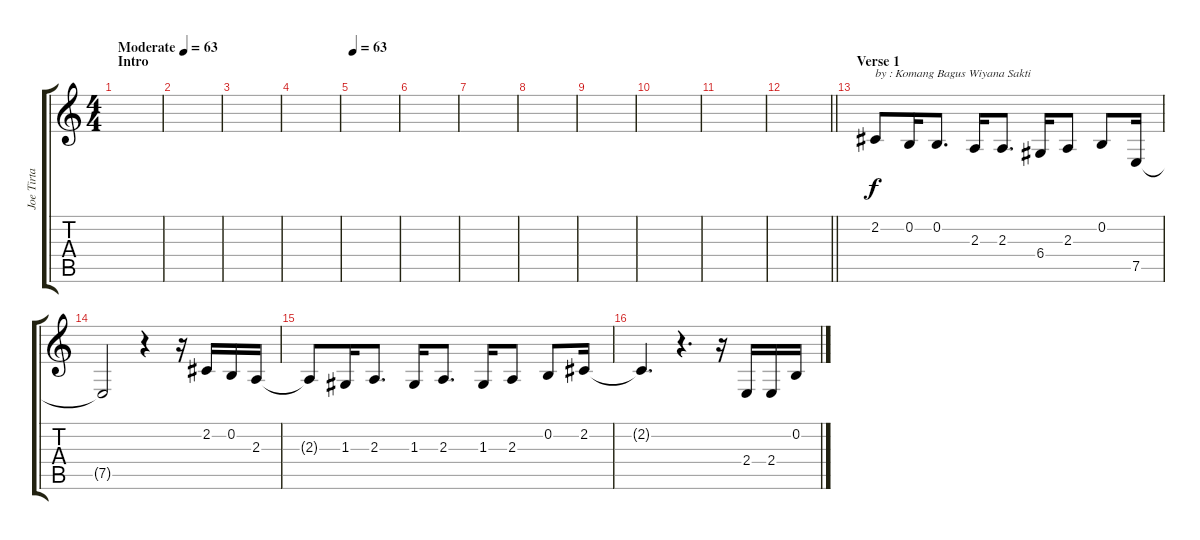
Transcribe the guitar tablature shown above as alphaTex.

\track ("Joe Tirta" "Joe Tirta") {instrument lead6voice}
\staff {score tabs}
\tuning (E4 B3 G3 D3 A2 E2) {hide}
\ts (4 4)
\section ("" "Intro")
\tempo (63 "Moderate")
\tempo 60
\tempo (63 "Moderate")
\clef g2
\ks c
|
|
|
|
\tempo 63
|
|
|
|
|
|
|
\barLineRight lightlight
|
\section ("" "Verse 1")
2.2.8{txt "by : Komang Bagus Wiyana Sakti"} 0.2.16 0.2.8{d} 2.3.16 2.3.8{d} 6.4.16 2.3.8 0.2.8 7.5.16 |
7.5{t}.2 r.4 r.16 2.2.16 0.2.16 2.3.16 |
2.3{t}.8 1.3.16 2.3.8{d} 1.3.16 2.3.8{d} 1.3.16 2.3.8 0.2.8 2.2.16 |
2.2{t}.4{d} r.4{d} r.16 2.4.16 2.4.16 0.2.16
